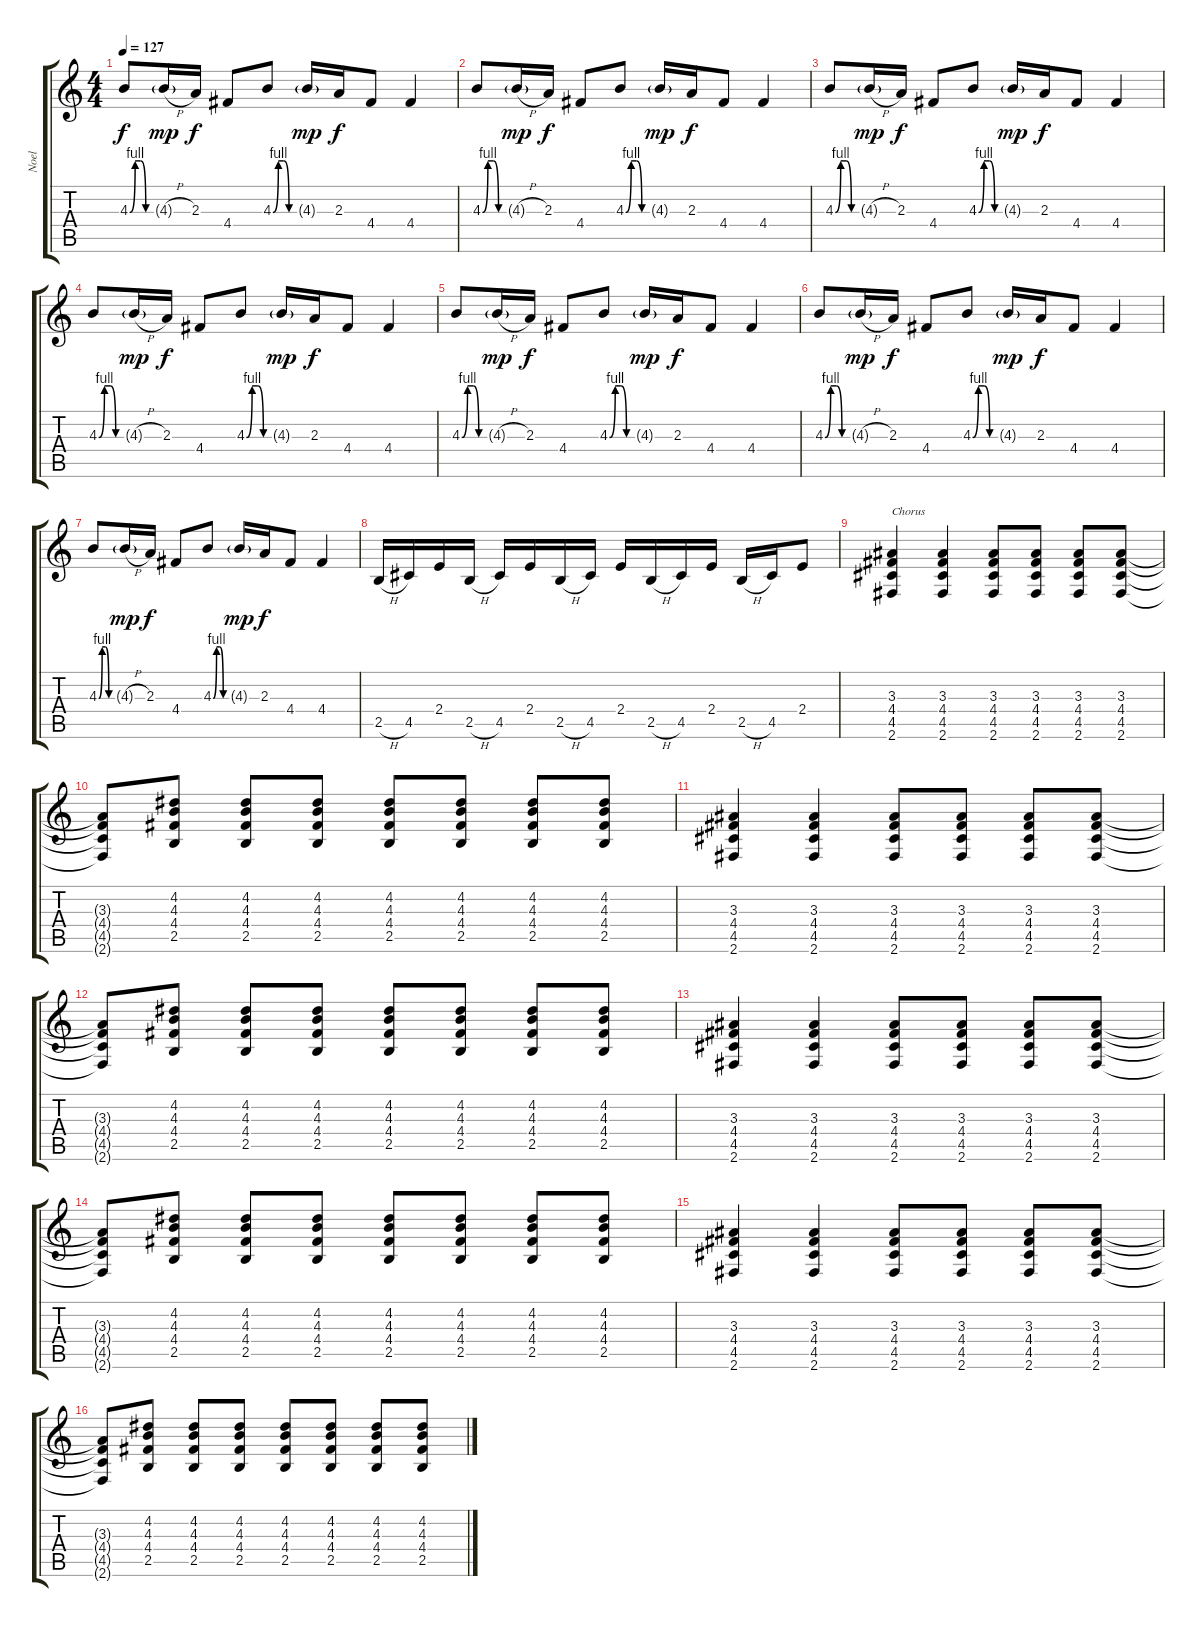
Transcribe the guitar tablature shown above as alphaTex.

\track ("Noel" "Noel") {instrument distortionguitar}
\staff {score tabs}
\tuning (E4 B3 G3 D3 A2 E2) {hide}
\ts (4 4)
\tempo 127
\clef g2
\ks c
4.3{be (custom 0 0 15 4 30 4 45 0 60 0)}.8{dy f} 4.3{h g}.16{dy mp} 2.3.16{dy f} 4.4.8 4.3{be (custom 0 0 15 4 30 4 45 0 60 0)}.8 4.3{g}.16{dy mp} 2.3.16{dy f} 4.4.8 4.4.4 |
4.3{be (custom 0 0 15 4 30 4 45 0 60 0)}.8 4.3{h g}.16{dy mp} 2.3.16{dy f} 4.4.8 4.3{be (custom 0 0 15 4 30 4 45 0 60 0)}.8 4.3{g}.16{dy mp} 2.3.16{dy f} 4.4.8 4.4.4 |
4.3{be (custom 0 0 15 4 30 4 45 0 60 0)}.8 4.3{h g}.16{dy mp} 2.3.16{dy f} 4.4.8 4.3{be (custom 0 0 15 4 30 4 45 0 60 0)}.8 4.3{g}.16{dy mp} 2.3.16{dy f} 4.4.8 4.4.4 |
4.3{be (custom 0 0 15 4 30 4 45 0 60 0)}.8 4.3{h g}.16{dy mp} 2.3.16{dy f} 4.4.8 4.3{be (custom 0 0 15 4 30 4 45 0 60 0)}.8 4.3{g}.16{dy mp} 2.3.16{dy f} 4.4.8 4.4.4 |
4.3{be (custom 0 0 15 4 30 4 45 0 60 0)}.8 4.3{h g}.16{dy mp} 2.3.16{dy f} 4.4.8 4.3{be (custom 0 0 15 4 30 4 45 0 60 0)}.8 4.3{g}.16{dy mp} 2.3.16{dy f} 4.4.8 4.4.4 |
4.3{be (custom 0 0 15 4 30 4 45 0 60 0)}.8 4.3{h g}.16{dy mp} 2.3.16{dy f} 4.4.8 4.3{be (custom 0 0 15 4 30 4 45 0 60 0)}.8 4.3{g}.16{dy mp} 2.3.16{dy f} 4.4.8 4.4.4 |
4.3{be (custom 0 0 15 4 30 4 45 0 60 0)}.8 4.3{h g}.16{dy mp} 2.3.16{dy f} 4.4.8 4.3{be (custom 0 0 15 4 30 4 45 0 60 0)}.8 4.3{g}.16{dy mp} 2.3.16{dy f} 4.4.8 4.4.4 |
2.5{h}.16 4.5.16 2.4.16 2.5{h}.16 4.5.16 2.4.16 2.5{h}.16 4.5.16 2.4.16 2.5{h}.16 4.5.16 2.4.16 2.5{h}.16 4.5.16 2.4.8 |
(3.3 4.4 4.5 2.6).4{txt "Chorus"} (3.3 4.4 4.5 2.6).4 (3.3 4.4 4.5 2.6).8 (3.3 4.4 4.5 2.6).8 (3.3 4.4 4.5 2.6).8 (3.3 4.4 4.5 2.6).8 |
(3.3{t} 4.4{t} 4.5{t} 2.6{t}).8 (4.2 4.3 4.4 2.5).8 (4.2 4.3 4.4 2.5).8 (4.2 4.3 4.4 2.5).8 (4.2 4.3 4.4 2.5).8 (4.2 4.3 4.4 2.5).8 (4.2 4.3 4.4 2.5).8 (4.2 4.3 4.4 2.5).8 |
(3.3 4.4 4.5 2.6).4 (3.3 4.4 4.5 2.6).4 (3.3 4.4 4.5 2.6).8 (3.3 4.4 4.5 2.6).8 (3.3 4.4 4.5 2.6).8 (3.3 4.4 4.5 2.6).8 |
(3.3{t} 4.4{t} 4.5{t} 2.6{t}).8 (4.2 4.3 4.4 2.5).8 (4.2 4.3 4.4 2.5).8 (4.2 4.3 4.4 2.5).8 (4.2 4.3 4.4 2.5).8 (4.2 4.3 4.4 2.5).8 (4.2 4.3 4.4 2.5).8 (4.2 4.3 4.4 2.5).8 |
(3.3 4.4 4.5 2.6).4 (3.3 4.4 4.5 2.6).4 (3.3 4.4 4.5 2.6).8 (3.3 4.4 4.5 2.6).8 (3.3 4.4 4.5 2.6).8 (3.3 4.4 4.5 2.6).8 |
(3.3{t} 4.4{t} 4.5{t} 2.6{t}).8 (4.2 4.3 4.4 2.5).8 (4.2 4.3 4.4 2.5).8 (4.2 4.3 4.4 2.5).8 (4.2 4.3 4.4 2.5).8 (4.2 4.3 4.4 2.5).8 (4.2 4.3 4.4 2.5).8 (4.2 4.3 4.4 2.5).8 |
(3.3 4.4 4.5 2.6).4 (3.3 4.4 4.5 2.6).4 (3.3 4.4 4.5 2.6).8 (3.3 4.4 4.5 2.6).8 (3.3 4.4 4.5 2.6).8 (3.3 4.4 4.5 2.6).8 |
(3.3{t} 4.4{t} 4.5{t} 2.6{t}).8 (4.2 4.3 4.4 2.5).8 (4.2 4.3 4.4 2.5).8 (4.2 4.3 4.4 2.5).8 (4.2 4.3 4.4 2.5).8 (4.2 4.3 4.4 2.5).8 (4.2 4.3 4.4 2.5).8 (4.2 4.3 4.4 2.5).8
